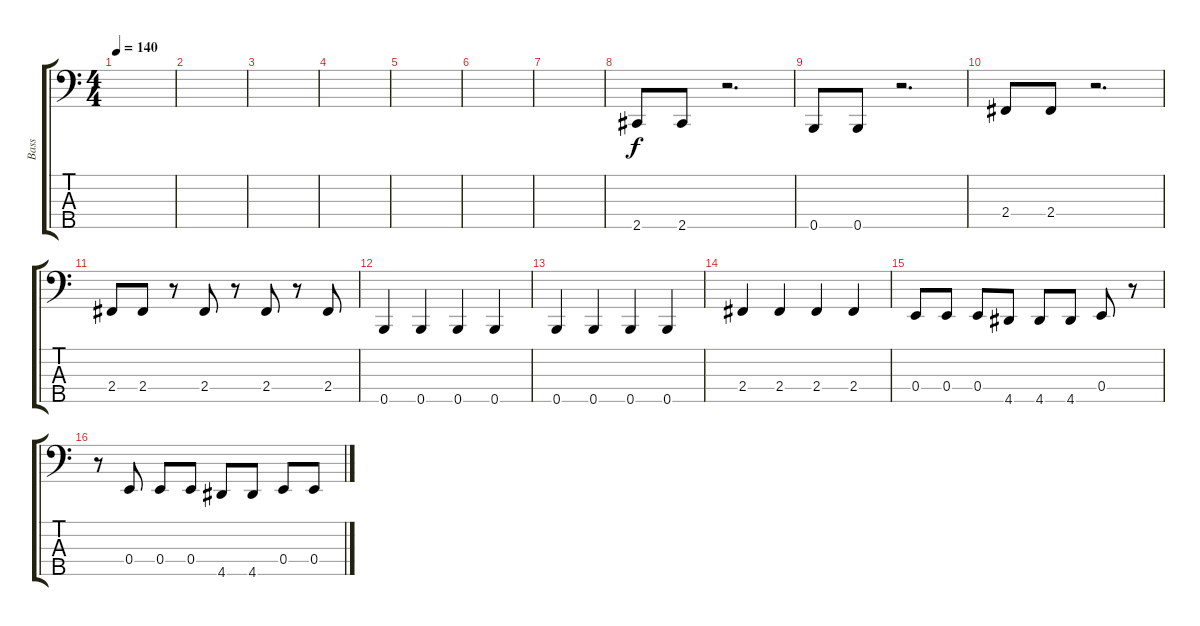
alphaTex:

\track ("Bass" "Bass") {instrument electricbassfinger}
\staff {score tabs}
\tuning (G2 D2 A1 E1 B0) {hide}
\ts (4 4)
\tempo 140
\clef f4
\ks c
|
|
|
|
|
|
|
2.5.8 2.5.8 r.2{d} |
0.5.8 0.5.8 r.2{d} |
2.4.8 2.4.8 r.2{d} |
2.4.8 2.4.8 r.8 2.4.8 r.8 2.4.8 r.8 2.4.8 |
0.5.4 0.5.4 0.5.4 0.5.4 |
0.5.4 0.5.4 0.5.4 0.5.4 |
2.4.4 2.4.4 2.4.4 2.4.4 |
0.4.8 0.4.8 0.4.8 4.5.8 4.5.8 4.5.8 0.4.8 r.8 |
r.8 0.4.8 0.4.8 0.4.8 4.5.8 4.5.8 0.4.8 0.4.8
